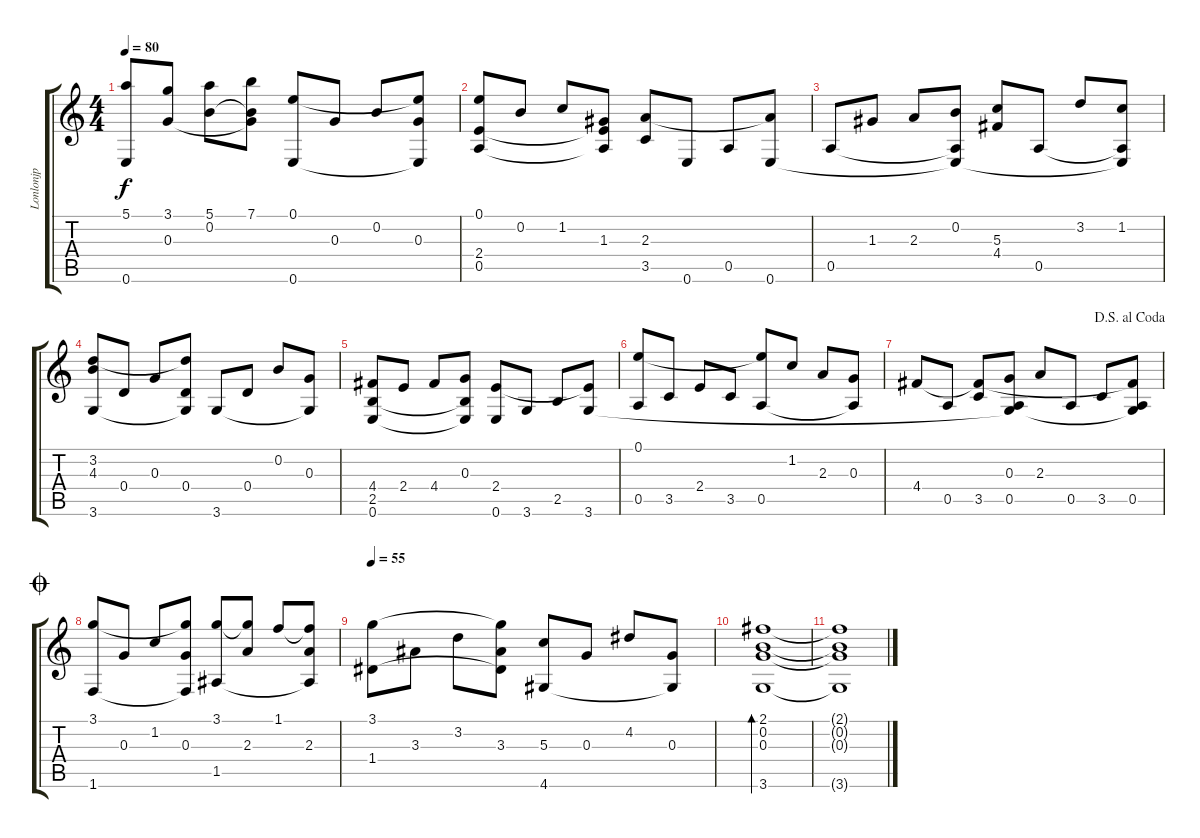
\track ("Lonlonjp" "Lonlonjp") {instrument acousticguitarnylon}
\staff {score tabs}
\tuning (E4 B3 G3 D3 A2 E2) {hide}
\ts (4 4)
\tempo 80
\clef g2
\ks c
(5.1 0.6).8{dy f} (3.1 0.3).8 (5.1 0.2).8 (7.1 0.2{t} 0.3{t}).8 (0.1 0.6).8 0.3.8 0.2.8 (0.1{t} 0.3 0.6{t}).8 |
(0.1 2.4 0.5).8 0.2.8 1.2.8 (1.3 2.4{t} 0.5{t}).8 (2.3 3.5).8 0.6.8 0.5.8 (2.3{t} 0.6).8 |
0.5.8 1.3.8 2.3.8 (0.2 0.5{t} 0.6{t}).8 (5.3 4.4).8 0.5.8 3.2.8 (1.2 0.5{t} 0.6{t}).8 |
(3.2 4.3 3.6).8 0.4.8 0.3.8 (3.2{t} 0.4 3.6{t}).8 3.6.8 0.4.8 0.2.8 (0.3 3.6{t}).8 |
(4.4 2.5 0.6).8 2.4.8 4.4.8 (0.3 2.5{t} 0.6{t}).8 (2.4 0.6).8 3.6.8 2.5.8 (2.4{t} 3.6).8 |
(0.1 0.5).8 3.5.8 2.4.8 3.5.8 (0.1{t} 0.5).8 1.2.8 2.3.8 (0.3 0.5{t}).8 |
\jump dalsegnoalcoda
4.4.8 0.5.8 (4.4{t} 3.5).8 (0.3 0.5 3.6{t}).8 2.3.8 0.5.8 3.5.8 (4.4{t} 0.5 3.6{t}).8 |
\jump coda
(3.1 1.6).8 0.3.8 1.2.8 (3.1{t} 0.3 1.6{t}).8 (3.1 1.5).8 (3.1{t} 2.3).8 1.1.8 (1.1{t} 2.3 1.5{t}).8 |
\tempo 55
(3.1 1.4).8 3.3.8 3.2.8 (3.1{t} 3.3 1.4{t}).8 (5.3 4.6).8 0.3.8 4.2.8 (0.3 4.6{t}).8 |
(2.1 0.2 0.3 3.6).1{bd 480} |
(2.1{t} 0.2{t} 0.3{t} 3.6{t}).1
